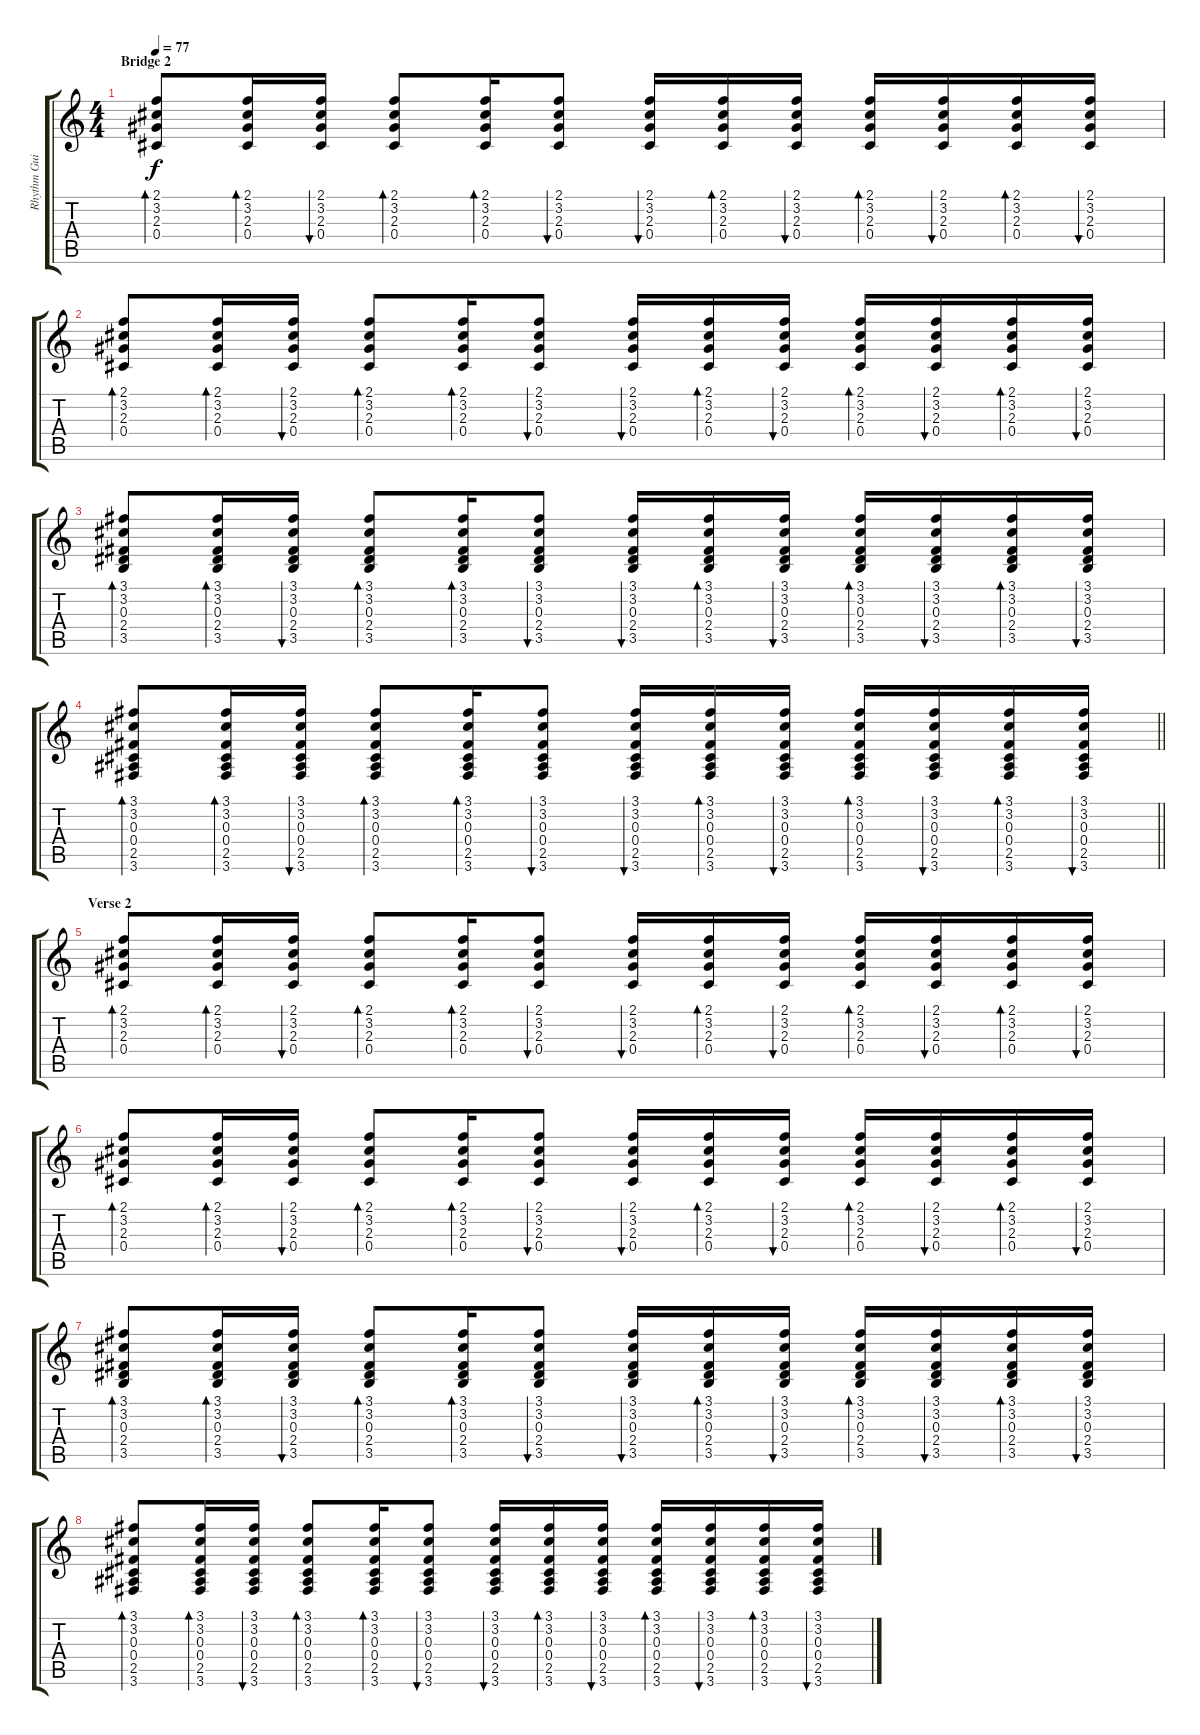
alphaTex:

\track ("Rhythm Guitar" "Rhythm Gui") {instrument acousticguitarsteel}
\staff {score tabs}
\tuning (Eb4 Bb3 Gb3 Db3 Ab2 Eb2) {hide}
\ts (4 4)
\section ("" "Bridge 2")
\tempo 77
\clef g2
\ks c
(2.1 3.2 2.3 0.4).8{bd 60 dy f} (2.1 3.2 2.3 0.4).16{bd 30} (2.1 3.2 2.3 0.4).16{bu 30} (2.1 3.2 2.3 0.4).8{bd 30} (2.1 3.2 2.3 0.4).16{bd 30} (2.1 3.2 2.3 0.4).8{bu 30} (2.1 3.2 2.3 0.4).16{bu 30} (2.1 3.2 2.3 0.4).16{bd 30} (2.1 3.2 2.3 0.4).16{bu 30} (2.1 3.2 2.3 0.4).16{bd 30} (2.1 3.2 2.3 0.4).16{bu 30} (2.1 3.2 2.3 0.4).16{bd 30} (2.1 3.2 2.3 0.4).16{bu 30} |
(2.1 3.2 2.3 0.4).8{bd 60} (2.1 3.2 2.3 0.4).16{bd 30} (2.1 3.2 2.3 0.4).16{bu 30} (2.1 3.2 2.3 0.4).8{bd 30} (2.1 3.2 2.3 0.4).16{bd 30} (2.1 3.2 2.3 0.4).8{bu 30} (2.1 3.2 2.3 0.4).16{bu 30} (2.1 3.2 2.3 0.4).16{bd 30} (2.1 3.2 2.3 0.4).16{bu 30} (2.1 3.2 2.3 0.4).16{bd 30} (2.1 3.2 2.3 0.4).16{bu 30} (2.1 3.2 2.3 0.4).16{bd 30} (2.1 3.2 2.3 0.4).16{bu 30} |
(3.1 3.2 0.3 2.4 3.5).8{bd 60} (3.1 3.2 0.3 2.4 3.5).16{bd 30} (3.1 3.2 0.3 2.4 3.5).16{bu 30} (3.1 3.2 0.3 2.4 3.5).8{bd 30} (3.1 3.2 0.3 2.4 3.5).16{bd 30} (3.1 3.2 0.3 2.4 3.5).8{bu 30} (3.1 3.2 0.3 2.4 3.5).16{bu 30} (3.1 3.2 0.3 2.4 3.5).16{bd 30} (3.1 3.2 0.3 2.4 3.5).16{bu 30} (3.1 3.2 0.3 2.4 3.5).16{bd 30} (3.1 3.2 0.3 2.4 3.5).16{bu 30} (3.1 3.2 0.3 2.4 3.5).16{bd 30} (3.1 3.2 0.3 2.4 3.5).16{bu 30} |
\barLineRight lightlight
(3.1 3.2 0.3 0.4 2.5 3.6).8{bd 60} (3.1 3.2 0.3 0.4 2.5 3.6).16{bd 30} (3.1 3.2 0.3 0.4 2.5 3.6).16{bu 30} (3.1 3.2 0.3 0.4 2.5 3.6).8{bd 30} (3.1 3.2 0.3 0.4 2.5 3.6).16{bd 30} (3.1 3.2 0.3 0.4 2.5 3.6).8{bu 30} (3.1 3.2 0.3 0.4 2.5 3.6).16{bu 30} (3.1 3.2 0.3 0.4 2.5 3.6).16{bd 30} (3.1 3.2 0.3 0.4 2.5 3.6).16{bu 30} (3.1 3.2 0.3 0.4 2.5 3.6).16{bd 30} (3.1 3.2 0.3 0.4 2.5 3.6).16{bu 30} (3.1 3.2 0.3 0.4 2.5 3.6).16{bd 30} (3.1 3.2 0.3 0.4 2.5 3.6).16{bu 30} |
\section ("" "Verse 2")
(2.1 3.2 2.3 0.4).8{bd 60} (2.1 3.2 2.3 0.4).16{bd 30} (2.1 3.2 2.3 0.4).16{bu 30} (2.1 3.2 2.3 0.4).8{bd 30} (2.1 3.2 2.3 0.4).16{bd 30} (2.1 3.2 2.3 0.4).8{bu 30} (2.1 3.2 2.3 0.4).16{bu 30} (2.1 3.2 2.3 0.4).16{bd 30} (2.1 3.2 2.3 0.4).16{bu 30} (2.1 3.2 2.3 0.4).16{bd 30} (2.1 3.2 2.3 0.4).16{bu 30} (2.1 3.2 2.3 0.4).16{bd 30} (2.1 3.2 2.3 0.4).16{bu 30} |
(2.1 3.2 2.3 0.4).8{bd 60} (2.1 3.2 2.3 0.4).16{bd 30} (2.1 3.2 2.3 0.4).16{bu 30} (2.1 3.2 2.3 0.4).8{bd 30} (2.1 3.2 2.3 0.4).16{bd 30} (2.1 3.2 2.3 0.4).8{bu 30} (2.1 3.2 2.3 0.4).16{bu 30} (2.1 3.2 2.3 0.4).16{bd 30} (2.1 3.2 2.3 0.4).16{bu 30} (2.1 3.2 2.3 0.4).16{bd 30} (2.1 3.2 2.3 0.4).16{bu 30} (2.1 3.2 2.3 0.4).16{bd 30} (2.1 3.2 2.3 0.4).16{bu 30} |
(3.1 3.2 0.3 2.4 3.5).8{bd 60} (3.1 3.2 0.3 2.4 3.5).16{bd 30} (3.1 3.2 0.3 2.4 3.5).16{bu 30} (3.1 3.2 0.3 2.4 3.5).8{bd 30} (3.1 3.2 0.3 2.4 3.5).16{bd 30} (3.1 3.2 0.3 2.4 3.5).8{bu 30} (3.1 3.2 0.3 2.4 3.5).16{bu 30} (3.1 3.2 0.3 2.4 3.5).16{bd 30} (3.1 3.2 0.3 2.4 3.5).16{bu 30} (3.1 3.2 0.3 2.4 3.5).16{bd 30} (3.1 3.2 0.3 2.4 3.5).16{bu 30} (3.1 3.2 0.3 2.4 3.5).16{bd 30} (3.1 3.2 0.3 2.4 3.5).16{bu 30} |
(3.1 3.2 0.3 0.4 2.5 3.6).8{bd 60} (3.1 3.2 0.3 0.4 2.5 3.6).16{bd 30} (3.1 3.2 0.3 0.4 2.5 3.6).16{bu 30} (3.1 3.2 0.3 0.4 2.5 3.6).8{bd 30} (3.1 3.2 0.3 0.4 2.5 3.6).16{bd 30} (3.1 3.2 0.3 0.4 2.5 3.6).8{bu 30} (3.1 3.2 0.3 0.4 2.5 3.6).16{bu 30} (3.1 3.2 0.3 0.4 2.5 3.6).16{bd 30} (3.1 3.2 0.3 0.4 2.5 3.6).16{bu 30} (3.1 3.2 0.3 0.4 2.5 3.6).16{bd 30} (3.1 3.2 0.3 0.4 2.5 3.6).16{bu 30} (3.1 3.2 0.3 0.4 2.5 3.6).16{bd 30} (3.1 3.2 0.3 0.4 2.5 3.6).16{bu 30}
